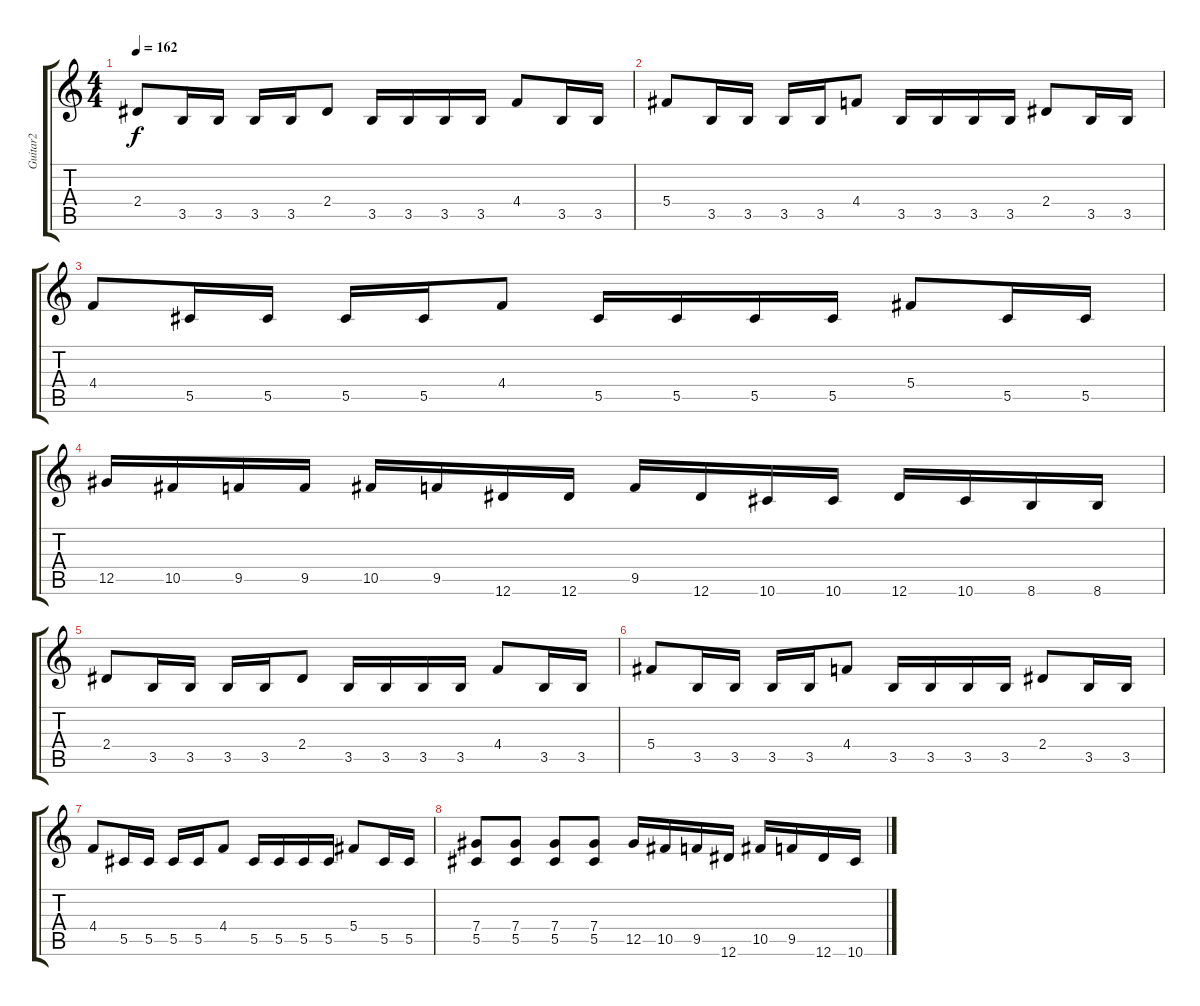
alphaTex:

\track ("Guitar2" "Guitar2") {instrument distortionguitar}
\staff {score tabs}
\tuning (Eb4 Bb3 Gb3 Db3 Ab2 Eb2) {hide}
\ts (4 4)
\tempo 162
\clef g2
\ks c
2.4.8{dy f} 3.5.16 3.5.16 3.5.16 3.5.16 2.4.8 3.5.16 3.5.16 3.5.16 3.5.16 4.4.8 3.5.16 3.5.16 |
5.4.8 3.5.16 3.5.16 3.5.16 3.5.16 4.4.8 3.5.16 3.5.16 3.5.16 3.5.16 2.4.8 3.5.16 3.5.16 |
4.4.8 5.5.16 5.5.16 5.5.16 5.5.16 4.4.8 5.5.16 5.5.16 5.5.16 5.5.16 5.4.8 5.5.16 5.5.16 |
12.5.16 10.5.16 9.5.16 9.5.16 10.5.16 9.5.16 12.6.16 12.6.16 9.5.16 12.6.16 10.6.16 10.6.16 12.6.16 10.6.16 8.6.16 8.6.16 |
2.4.8 3.5.16 3.5.16 3.5.16 3.5.16 2.4.8 3.5.16 3.5.16 3.5.16 3.5.16 4.4.8 3.5.16 3.5.16 |
5.4.8 3.5.16 3.5.16 3.5.16 3.5.16 4.4.8 3.5.16 3.5.16 3.5.16 3.5.16 2.4.8 3.5.16 3.5.16 |
4.4.8 5.5.16 5.5.16 5.5.16 5.5.16 4.4.8 5.5.16 5.5.16 5.5.16 5.5.16 5.4.8 5.5.16 5.5.16 |
(7.4 5.5).8 (7.4 5.5).8 (7.4 5.5).8 (7.4 5.5).8 12.5.16 10.5.16 9.5.16 12.6.16 10.5.16 9.5.16 12.6.16 10.6.16
